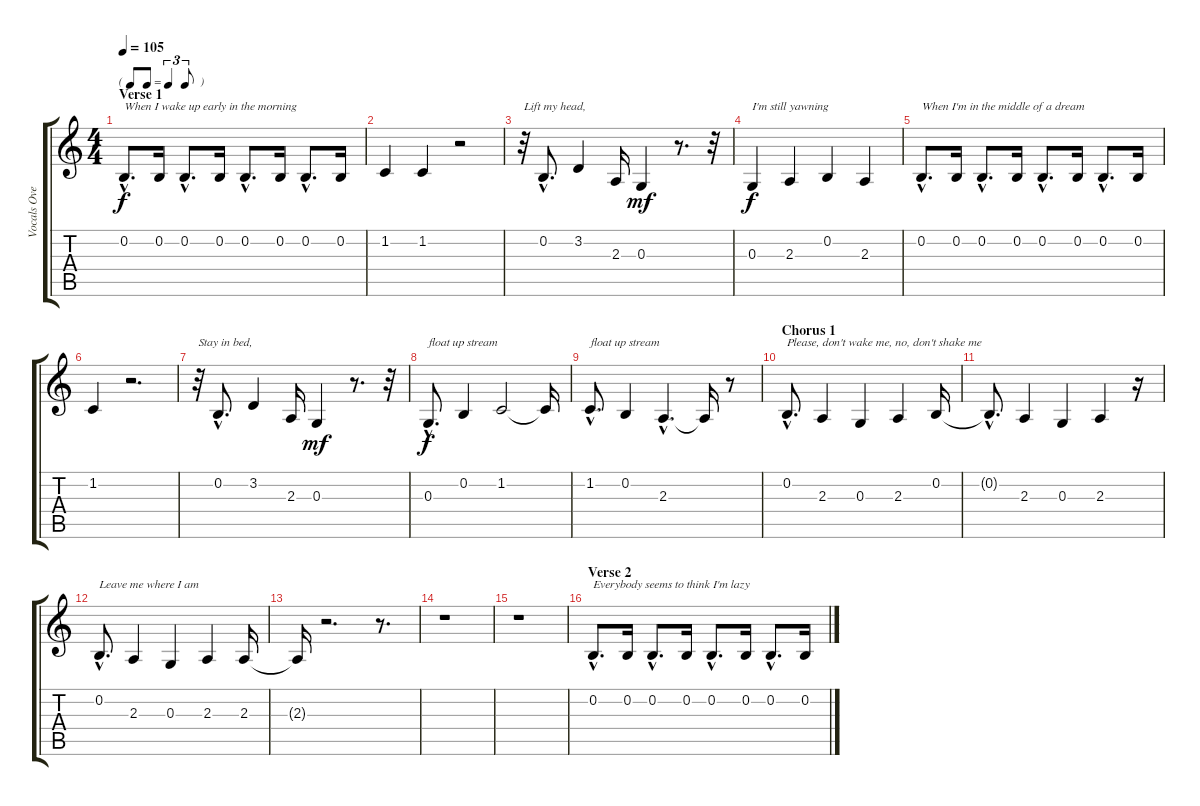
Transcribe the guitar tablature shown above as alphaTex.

\track ("Vocals Overdubs" "Vocals Ove") {instrument clarinet}
\staff {score tabs}
\tuning (E4 B3 G3 D3 A2 E2) {hide}
\ts (4 4)
\tf triplet8th
\section ("" "Verse 1")
\tempo 105
\clef g2
\ks c
0.2{hac}.8{d txt "When I wake up early in the morning" dy f instrument clarinet} 0.2.16 0.2{hac}.8{d} 0.2.16 0.2{hac}.8{d} 0.2.16 0.2{hac}.8{d} 0.2.16 |
1.2.4 1.2.4 r.2 |
r.32{txt "Lift my head, "} 0.2{hac}.8{d} 3.2.4 2.3.16 0.3.4{dy mf} r.8{d} r.32 |
0.3.4{txt "I'm still yawning" dy f} 2.3.4 0.2.4 2.3.4 |
0.2{hac}.8{d txt "When I'm in the middle of a dream"} 0.2.16 0.2{hac}.8{d} 0.2.16 0.2{hac}.8{d} 0.2.16 0.2{hac}.8{d} 0.2.16 |
1.2.4 r.2{d} |
r.32{txt "Stay in bed,"} 0.2{hac}.8{d} 3.2.4 2.3.16 0.3.4{dy mf} r.8{d} r.32 |
0.3{hac}.8{d txt "float up stream" dy f} 0.2.4 1.2.2 1.2{t}.16 |
1.2{hac}.8{d txt "float up stream"} 0.2.4 2.3{hac}.4{d} 2.3{t}.16 r.8 |
\section ("" "Chorus 1")
0.2{hac}.8{d txt "Please, don't wake me, no, don't shake me"} 2.3.4 0.3.4 2.3.4 0.2.16 |
0.2{hac t}.8{d} 2.3.4 0.3.4 2.3.4 r.16 |
0.2{hac}.8{d txt "Leave me where I am"} 2.3.4 0.3.4 2.3.4 2.3.16 |
2.3{t}.16 r.2{d} r.8{d} |
r.1 |
r.1 |
\section ("" "Verse 2")
0.2{hac}.8{d txt "Everybody seems to think I'm lazy"} 0.2.16 0.2{hac}.8{d} 0.2.16 0.2{hac}.8{d} 0.2.16 0.2{hac}.8{d} 0.2.16
